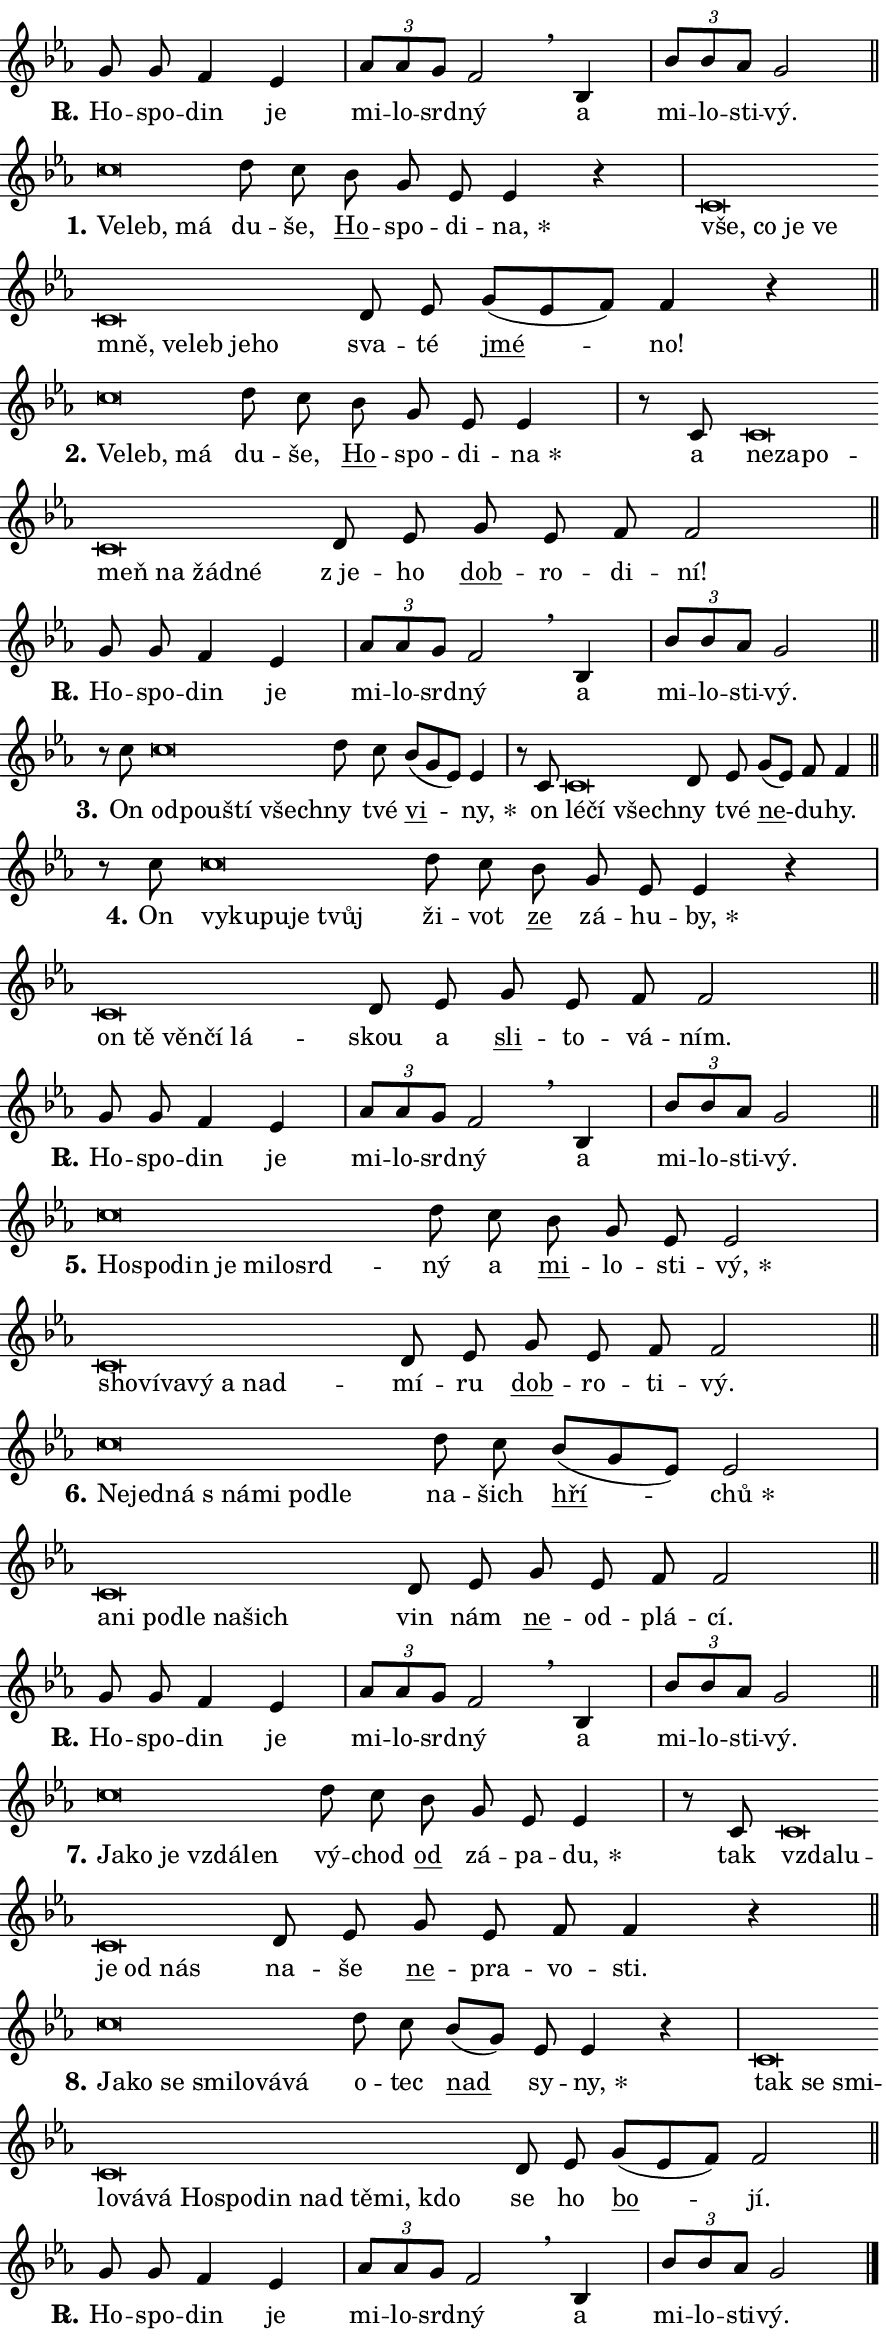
\version "2.24.0"
\header { tagline = "" }
\paper {
  indent = 0\cm
  top-margin = 0\cm
  right-margin = 0.13\cm % to fit lyric hyphens
  bottom-margin = 0\cm
  left-margin = 0\cm
  paper-width = 15\cm
  page-breaking = #ly:one-page-breaking
  system-system-spacing.basic-distance = #11
  score-system-spacing.basic-distance = #11
  ragged-last = ##f
}


%% Author: Thomas Morley
%% https://lists.gnu.org/archive/html/lilypond-user/2020-05/msg00002.html
#(define (line-position grob)
"Returns position of @var[grob} in current system:
   @code{'start}, if at first time-step
   @code{'end}, if at last time-step
   @code{'middle} otherwise
"
  (let* ((col (ly:item-get-column grob))
         (ln (ly:grob-object col 'left-neighbor))
         (rn (ly:grob-object col 'right-neighbor))
         (col-to-check-left (if (ly:grob? ln) ln col))
         (col-to-check-right (if (ly:grob? rn) rn col))
         (break-dir-left
           (and
             (ly:grob-property col-to-check-left 'non-musical #f)
             (ly:item-break-dir col-to-check-left)))
         (break-dir-right
           (and
             (ly:grob-property col-to-check-right 'non-musical #f)
             (ly:item-break-dir col-to-check-right))))
        (cond ((eqv? 1 break-dir-left) 'start)
              ((eqv? -1 break-dir-right) 'end)
              (else 'middle))))

#(define (tranparent-at-line-position vctor)
  (lambda (grob)
  "Relying on @code{line-position} select the relevant enry from @var{vctor}.
Used to determine transparency,"
    (case (line-position grob)
      ((end) (not (vector-ref vctor 0)))
      ((middle) (not (vector-ref vctor 1)))
      ((start) (not (vector-ref vctor 2))))))

noteHeadBreakVisibility =
#(define-music-function (break-visibility)(vector?)
"Makes @code{NoteHead}s transparent relying on @var{break-visibility}"
#{
  \override NoteHead.transparent =
    #(tranparent-at-line-position break-visibility)
#})

#(define delete-ledgers-for-transparent-note-heads
  (lambda (grob)
    "Reads whether a @code{NoteHead} is transparent.
If so this @code{NoteHead} is removed from @code{'note-heads} from
@var{grob}, which is supposed to be @code{LedgerLineSpanner}.
As a result ledgers are not printed for this @code{NoteHead}"
    (let* ((nhds-array (ly:grob-object grob 'note-heads))
           (nhds-list
             (if (ly:grob-array? nhds-array)
                 (ly:grob-array->list nhds-array)
                 '()))
           ;; Relies on the transparent-property being done before
           ;; Staff.LedgerLineSpanner.after-line-breaking is executed.
           ;; This is fragile ...
           (to-keep
             (remove
               (lambda (nhd)
                 (ly:grob-property nhd 'transparent #f))
               nhds-list)))
      ;; TODO find a better method to iterate over grob-arrays, similiar
      ;; to filter/remove etc for lists
      ;; For now rebuilt from scratch
      (set! (ly:grob-object grob 'note-heads)  '())
      (for-each
        (lambda (nhd)
          (ly:pointer-group-interface::add-grob grob 'note-heads nhd))
        to-keep))))

squashNotes = {
  \override NoteHead.X-extent = #'(-0.2 . 0.2)
  \override NoteHead.Y-extent = #'(-0.75 . 0)
  \override NoteHead.stencil =
    #(lambda (grob)
       (let ((pos (ly:grob-property grob 'staff-position)))
         (begin
           (if (< pos -7) (display "ERROR: Lower brevis then expected\n") (display ""))
           (if (<= pos -6) ly:text-interface::print ly:note-head::print))))
}
unSquashNotes = {
  \revert NoteHead.X-extent
  \revert NoteHead.Y-extent
  \revert NoteHead.stencil
}

hideNotes = \noteHeadBreakVisibility #begin-of-line-visible
unHideNotes = \noteHeadBreakVisibility #all-visible

% work-around for resetting accidentals
% https://lilypond.org/doc/v2.23/Documentation/notation/displaying-rhythms#unmetered-music
cadenzaMeasure = {
  \cadenzaOff
  \partial 1024 s1024
  \cadenzaOn
}

#(define-markup-command (accent layout props text) (markup?)
  "Underline accented syllable"
  (interpret-markup layout props
    #{\markup \override #'(offset . 4.3) \underline { #text }#}))

responsum = \markup \concat {
  "R" \hspace #-1.05 \path #0.1 #'((moveto 0 0.07) (lineto 0.9 0.8)) \hspace #0.05 "."
}

spaceSize = #0.6828661417322834 % exact space size for TeX Gyre Schola

\layout {
  \context {
    \Staff
    \remove "Time_signature_engraver"
    \override LedgerLineSpanner.after-line-breaking = #delete-ledgers-for-transparent-note-heads
  }
  \context {
    \Lyrics {
      \override LyricSpace.minimum-distance = \spaceSize
      \override LyricText.font-name = #"TeX Gyre Schola"
      \override LyricText.font-size = 1
      \override StanzaNumber.font-name = #"TeX Gyre Schola Bold"
      \override StanzaNumber.font-size = 1
    }
  }
  \context {
    \Score 
    \override NoteHead.text =
      #(lambda (grob) 
        (let ((pos (ly:grob-property grob 'staff-position)))
          #{\markup {
            \combine
              \halign #-0.55 \raise #(if (= pos -6) 0 0.5) \override #'(thickness . 2) \draw-line #'(3.2 . 0)
              \musicglyph "noteheads.sM1"
          }#}))
  }
}

% magnetic-lyrics.ily
%
%   written by
%     Jean Abou Samra <jean@abou-samra.fr>
%     Werner Lemberg <wl@gnu.org>
%
%   adapted by
%     Jiri Hon <jiri.hon@gmail.com>
%
% Version 2022-Apr-15

% https://www.mail-archive.com/lilypond-user@gnu.org/msg149350.html

#(define (Left_hyphen_pointer_engraver context)
   "Collect syllable-hyphen-syllable occurrences in lyrics and store
them in properties.  This engraver only looks to the left.  For
example, if the lyrics input is @code{foo -- bar}, it does the
following.

@itemize @bullet
@item
Set the @code{text} property of the @code{LyricHyphen} grob between
@q{foo} and @q{bar} to @code{foo}.

@item
Set the @code{left-hyphen} property of the @code{LyricText} grob with
text @q{foo} to the @code{LyricHyphen} grob between @q{foo} and
@q{bar}.
@end itemize

Use this auxiliary engraver in combination with the
@code{lyric-@/text::@/apply-@/magnetic-@/offset!} hook."
   (let ((hyphen #f)
         (text #f))
     (make-engraver
      (acknowledgers
       ((lyric-syllable-interface engraver grob source-engraver)
        (set! text grob)))
      (end-acknowledgers
       ((lyric-hyphen-interface engraver grob source-engraver)
        ;(when (not (grob::has-interface grob 'lyric-space-interface))
          (set! hyphen grob)));)
      ((stop-translation-timestep engraver)
       (when (and text hyphen)
         (ly:grob-set-object! text 'left-hyphen hyphen))
       (set! text #f)
       (set! hyphen #f)))))

#(define (lyric-text::apply-magnetic-offset! grob)
   "If the space between two syllables is less than the value in
property @code{LyricText@/.details@/.squash-threshold}, move the right
syllable to the left so that it gets concatenated with the left
syllable.

Use this function as a hook for
@code{LyricText@/.after-@/line-@/breaking} if the
@code{Left_@/hyphen_@/pointer_@/engraver} is active."
   (let ((hyphen (ly:grob-object grob 'left-hyphen #f)))
     (when hyphen
       (let ((left-text (ly:spanner-bound hyphen LEFT)))
         (when (grob::has-interface left-text 'lyric-syllable-interface)
           (let* ((common (ly:grob-common-refpoint grob left-text X))
                  (this-x-ext (ly:grob-extent grob common X))
                  (left-x-ext
                   (begin
                     ;; Trigger magnetism for left-text.
                     (ly:grob-property left-text 'after-line-breaking)
                     (ly:grob-extent left-text common X)))
                  ;; `delta` is the gap width between two syllables.
                  (delta (- (interval-start this-x-ext)
                            (interval-end left-x-ext)))
                  (details (ly:grob-property grob 'details))
                  (threshold (assoc-get 'squash-threshold details 0.2)))
             (when (< delta threshold)
               (let* (;; We have to manipulate the input text so that
                      ;; ligatures crossing syllable boundaries are not
                      ;; disabled.  For languages based on the Latin
                      ;; script this is essentially a beautification.
                      ;; However, for non-Western scripts it can be a
                      ;; necessity.
                      (lt (ly:grob-property left-text 'text))
                      (rt (ly:grob-property grob 'text))
                      (is-space (grob::has-interface hyphen 'lyric-space-interface))
                      (space (if is-space " " ""))
                      (extra-delta (if is-space spaceSize 0))
                      ;; Append new syllable.
                      (ltrt-space (if (and (string? lt) (string? rt))
                                (string-append lt space rt)
                                (make-concat-markup (list lt space rt))))
                      ;; Right-align `ltrt` to the right side.
                      (ltrt-space-markup (grob-interpret-markup
                               grob
                               (make-translate-markup
                                (cons (interval-length this-x-ext) 0)
                                (make-right-align-markup ltrt-space)))))
                 (begin
                   ;; Don't print `left-text`.
                   (ly:grob-set-property! left-text 'stencil #f)
                   ;; Set text and stencil (which holds all collected
                   ;; syllables so far) and shift it to the left.
                   (ly:grob-set-property! grob 'text ltrt-space)
                   (ly:grob-set-property! grob 'stencil ltrt-space-markup)
                   (ly:grob-translate-axis! grob (- (- delta extra-delta)) X))))))))))


#(define (lyric-hyphen::displace-bounds-first grob)
   ;; Make very sure this callback isn't triggered too early.
   (let ((left (ly:spanner-bound grob LEFT))
         (right (ly:spanner-bound grob RIGHT)))
     (ly:grob-property left 'after-line-breaking)
     (ly:grob-property right 'after-line-breaking)
     (ly:lyric-hyphen::print grob)))

squashThreshold = #0.4

\layout {
  \context {
    \Lyrics
    \consists #Left_hyphen_pointer_engraver
    \override LyricText.after-line-breaking =
      #lyric-text::apply-magnetic-offset!
    \override LyricHyphen.stencil = #lyric-hyphen::displace-bounds-first
    \override LyricText.details.squash-threshold = \squashThreshold
    \override LyricHyphen.minimum-distance = 0
    \override LyricHyphen.minimum-length = \squashThreshold
  }
}

squashText = \override LyricText.details.squash-threshold = 9999
unSquashText = \override LyricText.details.squash-threshold = \squashThreshold

leftText = \override LyricText.self-alignment-X = #LEFT
unLeftText = \revert LyricText.self-alignment-X

starOffset = #(lambda (grob) 
                (let ((x_offset (ly:self-alignment-interface::aligned-on-x-parent grob)))
                  (if (= x_offset 0) 0 (+ x_offset 1.2))))

star = #(define-music-function (syllable)(string?)
"Append star separator at the end of a syllable"
#{
  \once \override LyricText.X-offset = #starOffset
  \lyricmode { \markup {
    #syllable
    \override #'((font-name . "TeX Gyre Schola Bold")) \hspace #0.2 \lower #0.65 \larger "*"
  } }
#})

starAccent = #(define-music-function (syllable)(string?)
"Append star separator at the end of a syllable and make accent"
#{
  \once \override LyricText.X-offset = #starOffset
  \lyricmode { \markup {
    \accent #syllable
    \override #'((font-name . "TeX Gyre Schola Bold")) \hspace #0.2 \lower #0.65 \larger "*"
  } }
#})

breath = #(define-music-function (syllable)(string?)
"Append breathing indicator at the end of a syllable"
#{
  \lyricmode { \markup { #syllable "+" } }
#})

optionalBreath = #(define-music-function (syllable)(string?)
"Append optional breathing indicator at the end of a syllable"
#{
  \lyricmode { \markup { #syllable "(+)" } }
#})


\score {
    <<
        \new Voice = "melody" { \cadenzaOn \key es \major \relative { g'8 g f4 es \cadenzaMeasure \bar "|" \tuplet 3/2 { as8[ as g] } f2 \breathe \bar "" bes,4 \cadenzaMeasure \bar "|" \tuplet 3/2 { bes'8[ bes as] } g2 \cadenzaMeasure \bar "||" \break } }
        \new Lyrics \lyricsto "melody" { \lyricmode { \set stanza = \responsum
Ho -- spo -- din je mi -- lo -- srd -- ný a mi -- lo -- sti -- vý. } }
    >>
    \layout {}
}

\score {
    <<
        \new Voice = "melody" { \cadenzaOn \key es \major \relative { \squashNotes c''\breve*1/16 \hideNotes \breve*1/16 \breve*1/16 \bar "" \unHideNotes \unSquashNotes d8 c \bar "" bes g es es4 r \cadenzaMeasure \bar "|" \squashNotes c\breve*1/16 \hideNotes \breve*1/16 \bar "" \breve*1/16 \bar "" \breve*1/16 \bar "" \breve*1/16 \bar "" \breve*1/16 \bar "" \breve*1/16 \bar "" \breve*1/16 \breve*1/16 \bar "" \unHideNotes \unSquashNotes d8 es \bar "" g[( es f)] f4 r \cadenzaMeasure \bar "||" \break } }
        \new Lyrics \lyricsto "melody" { \lyricmode { \set stanza = "1."
\leftText Ve -- \squashText leb, má \unLeftText \unSquashText du -- še, \markup \accent Ho -- spo -- di -- \star na, \leftText vše, \squashText co je ve mně, ve -- leb je -- ho \unLeftText \unSquashText sva -- té \markup \accent jmé -- no! } }
    >>
    \layout {}
}

\score {
    <<
        \new Voice = "melody" { \cadenzaOn \key es \major \relative { \squashNotes c''\breve*1/16 \hideNotes \breve*1/16 \breve*1/16 \bar "" \unHideNotes \unSquashNotes d8 c \bar "" bes g es es4 \cadenzaMeasure \bar "|" r8 c \squashNotes c\breve*1/16 \hideNotes \breve*1/16 \bar "" \breve*1/16 \bar "" \breve*1/16 \bar "" \breve*1/16 \bar "" \breve*1/16 \breve*1/16 \bar "" \unHideNotes \unSquashNotes d8 es \bar "" g es f f2 \cadenzaMeasure \bar "||" \break } }
        \new Lyrics \lyricsto "melody" { \lyricmode { \set stanza = "2."
\leftText Ve -- \squashText leb, má \unLeftText \unSquashText du -- še, \markup \accent Ho -- spo -- di -- \star na a \leftText ne -- \squashText za -- po -- meň na žád -- né \unLeftText \unSquashText "z je" -- ho \markup \accent dob -- ro -- di -- ní! } }
    >>
    \layout {}
}

\score {
    <<
        \new Voice = "melody" { \cadenzaOn \key es \major \relative { g'8 g f4 es \cadenzaMeasure \bar "|" \tuplet 3/2 { as8[ as g] } f2 \breathe \bar "" bes,4 \cadenzaMeasure \bar "|" \tuplet 3/2 { bes'8[ bes as] } g2 \cadenzaMeasure \bar "||" \break } }
        \new Lyrics \lyricsto "melody" { \lyricmode { \set stanza = \responsum
Ho -- spo -- din je mi -- lo -- srd -- ný a mi -- lo -- sti -- vý. } }
    >>
    \layout {}
}

\score {
    <<
        \new Voice = "melody" { \cadenzaOn \key es \major \relative { r8 c''8 \squashNotes c\breve*1/16 \hideNotes \breve*1/16 \bar "" \breve*1/16 \breve*1/16 \bar "" \unHideNotes \unSquashNotes d8 c \bar "" bes[( g es)] es4 \cadenzaMeasure \bar "|" r8 c \squashNotes c\breve*1/16 \hideNotes \breve*1/16 \breve*1/16 \bar "" \unHideNotes \unSquashNotes d8 es \bar "" g[( es)] f f4 \cadenzaMeasure \bar "||" \break } }
        \new Lyrics \lyricsto "melody" { \lyricmode { \set stanza = "3."
On \leftText od -- \squashText pou -- ští všech -- \unLeftText \unSquashText ny tvé \markup \accent vi -- \star ny, on \leftText lé -- \squashText čí všech -- \unLeftText \unSquashText ny tvé \markup \accent ne -- du -- hy. } }
    >>
    \layout {}
}

\score {
    <<
        \new Voice = "melody" { \cadenzaOn \key es \major \relative { r8 c''8 \squashNotes c\breve*1/16 \hideNotes \breve*1/16 \bar "" \breve*1/16 \bar "" \breve*1/16 \breve*1/16 \bar "" \unHideNotes \unSquashNotes d8 c \bar "" bes g es es4 r \cadenzaMeasure \bar "|" \squashNotes c\breve*1/16 \hideNotes \breve*1/16 \bar "" \breve*1/16 \bar "" \breve*1/16 \breve*1/16 \bar "" \unHideNotes \unSquashNotes d8 es \bar "" g es f f2 \cadenzaMeasure \bar "||" \break } }
        \new Lyrics \lyricsto "melody" { \lyricmode { \set stanza = "4."
On \leftText vy -- \squashText ku -- pu -- je tvůj \unLeftText \unSquashText ži -- vot \markup \accent ze zá -- hu -- \star by, \leftText on \squashText tě věn -- čí lá -- \unLeftText \unSquashText skou a \markup \accent sli -- to -- vá -- ním. } }
    >>
    \layout {}
}

\score {
    <<
        \new Voice = "melody" { \cadenzaOn \key es \major \relative { g'8 g f4 es \cadenzaMeasure \bar "|" \tuplet 3/2 { as8[ as g] } f2 \breathe \bar "" bes,4 \cadenzaMeasure \bar "|" \tuplet 3/2 { bes'8[ bes as] } g2 \cadenzaMeasure \bar "||" \break } }
        \new Lyrics \lyricsto "melody" { \lyricmode { \set stanza = \responsum
Ho -- spo -- din je mi -- lo -- srd -- ný a mi -- lo -- sti -- vý. } }
    >>
    \layout {}
}

\score {
    <<
        \new Voice = "melody" { \cadenzaOn \key es \major \relative { \squashNotes c''\breve*1/16 \hideNotes \breve*1/16 \bar "" \breve*1/16 \bar "" \breve*1/16 \bar "" \breve*1/16 \bar "" \breve*1/16 \breve*1/16 \bar "" \unHideNotes \unSquashNotes d8 c \bar "" bes g es es2 \cadenzaMeasure \bar "|" \squashNotes c\breve*1/16 \hideNotes \breve*1/16 \bar "" \breve*1/16 \bar "" \breve*1/16 \bar "" \breve*1/16 \breve*1/16 \bar "" \unHideNotes \unSquashNotes d8 es \bar "" g es f f2 \cadenzaMeasure \bar "||" \break } }
        \new Lyrics \lyricsto "melody" { \lyricmode { \set stanza = "5."
\leftText Ho -- \squashText spo -- din je mi -- lo -- srd -- \unLeftText \unSquashText ný a \markup \accent mi -- lo -- sti -- \star vý, \leftText sho -- \squashText ví -- va -- vý a nad -- \unLeftText \unSquashText mí -- ru \markup \accent dob -- ro -- ti -- vý. } }
    >>
    \layout {}
}

\score {
    <<
        \new Voice = "melody" { \cadenzaOn \key es \major \relative { \squashNotes c''\breve*1/16 \hideNotes \breve*1/16 \bar "" \breve*1/16 \bar "" \breve*1/16 \bar "" \breve*1/16 \bar "" \breve*1/16 \breve*1/16 \bar "" \unHideNotes \unSquashNotes d8 c \bar "" bes[( g es)] es2 \cadenzaMeasure \bar "|" \squashNotes c\breve*1/16 \hideNotes \breve*1/16 \bar "" \breve*1/16 \bar "" \breve*1/16 \bar "" \breve*1/16 \breve*1/16 \bar "" \unHideNotes \unSquashNotes d8 es \bar "" g es f f2 \cadenzaMeasure \bar "||" \break } }
        \new Lyrics \lyricsto "melody" { \lyricmode { \set stanza = "6."
\leftText Ne -- \squashText jed -- ná "s ná" -- mi po -- dle \unLeftText \unSquashText na -- šich \markup \accent hří -- \star chů \leftText a -- \squashText ni po -- dle na -- šich \unLeftText \unSquashText vin nám \markup \accent ne -- od -- plá -- cí. } }
    >>
    \layout {}
}

\score {
    <<
        \new Voice = "melody" { \cadenzaOn \key es \major \relative { g'8 g f4 es \cadenzaMeasure \bar "|" \tuplet 3/2 { as8[ as g] } f2 \breathe \bar "" bes,4 \cadenzaMeasure \bar "|" \tuplet 3/2 { bes'8[ bes as] } g2 \cadenzaMeasure \bar "||" \break } }
        \new Lyrics \lyricsto "melody" { \lyricmode { \set stanza = \responsum
Ho -- spo -- din je mi -- lo -- srd -- ný a mi -- lo -- sti -- vý. } }
    >>
    \layout {}
}

\score {
    <<
        \new Voice = "melody" { \cadenzaOn \key es \major \relative { \squashNotes c''\breve*1/16 \hideNotes \breve*1/16 \bar "" \breve*1/16 \bar "" \breve*1/16 \breve*1/16 \bar "" \unHideNotes \unSquashNotes d8 c \bar "" bes g es es4 \cadenzaMeasure \bar "|" r8 c8 \squashNotes c\breve*1/16 \hideNotes \breve*1/16 \bar "" \breve*1/16 \bar "" \breve*1/16 \breve*1/16 \bar "" \unHideNotes \unSquashNotes d8 es \bar "" g es f f4 r \cadenzaMeasure \bar "||" \break } }
        \new Lyrics \lyricsto "melody" { \lyricmode { \set stanza = "7."
\leftText Ja -- \squashText ko je vzdá -- len \unLeftText \unSquashText vý -- chod \markup \accent od zá -- pa -- \star du, tak \leftText vzda -- \squashText lu -- je od nás \unLeftText \unSquashText na -- še \markup \accent ne -- pra -- vo -- sti. } }
    >>
    \layout {}
}

\score {
    <<
        \new Voice = "melody" { \cadenzaOn \key es \major \relative { \squashNotes c''\breve*1/16 \hideNotes \breve*1/16 \bar "" \breve*1/16 \bar "" \breve*1/16 \bar "" \breve*1/16 \bar "" \breve*1/16 \breve*1/16 \bar "" \unHideNotes \unSquashNotes d8 c \bar "" bes[( g)] es es4 r \cadenzaMeasure \bar "|" \squashNotes c\breve*1/16 \hideNotes \breve*1/16 \bar "" \breve*1/16 \bar "" \breve*1/16 \bar "" \breve*1/16 \bar "" \breve*1/16 \bar "" \breve*1/16 \bar "" \breve*1/16 \bar "" \breve*1/16 \bar "" \breve*1/16 \bar "" \breve*1/16 \bar "" \breve*1/16 \breve*1/16 \bar "" \unHideNotes \unSquashNotes d8 es \bar "" g[( es f)] f2 \cadenzaMeasure \bar "||" \break } }
        \new Lyrics \lyricsto "melody" { \lyricmode { \set stanza = "8."
\leftText Ja -- \squashText ko se smi -- lo -- vá -- vá \unLeftText \unSquashText o -- tec \markup \accent nad sy -- \star ny, \leftText tak \squashText se smi -- lo -- vá -- vá Ho -- spo -- din nad tě -- mi, kdo \unLeftText \unSquashText se ho \markup \accent bo -- jí. } }
    >>
    \layout {}
}

\score {
    <<
        \new Voice = "melody" { \cadenzaOn \key es \major \relative { g'8 g f4 es \cadenzaMeasure \bar "|" \tuplet 3/2 { as8[ as g] } f2 \breathe \bar "" bes,4 \cadenzaMeasure \bar "|" \tuplet 3/2 { bes'8[ bes as] } g2 \cadenzaMeasure \bar "||" \break } \bar "|." }
        \new Lyrics \lyricsto "melody" { \lyricmode { \set stanza = \responsum
Ho -- spo -- din je mi -- lo -- srd -- ný a mi -- lo -- sti -- vý. } }
    >>
    \layout {}
}
